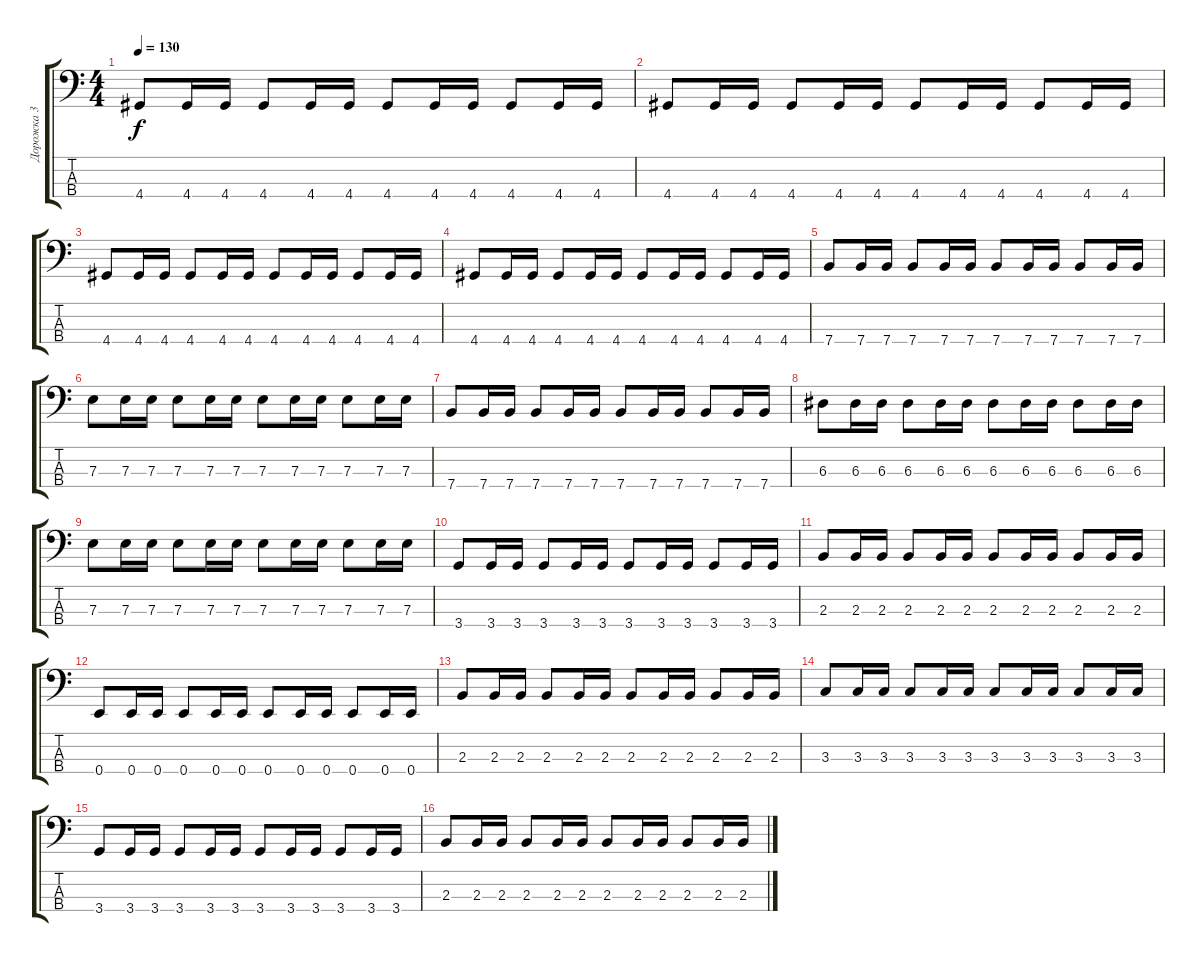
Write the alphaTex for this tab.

\track ("Дорожка 3" "Дорожка 3") {instrument electricbasspick}
\staff {score tabs}
\tuning (G2 D2 A1 E1) {hide}
\ts (4 4)
\tempo 130
\clef f4
\ks c
4.4.8{dy f} 4.4.16 4.4.16 4.4.8 4.4.16 4.4.16 4.4.8 4.4.16 4.4.16 4.4.8 4.4.16 4.4.16 |
4.4.8 4.4.16 4.4.16 4.4.8 4.4.16 4.4.16 4.4.8 4.4.16 4.4.16 4.4.8 4.4.16 4.4.16 |
4.4.8 4.4.16 4.4.16 4.4.8 4.4.16 4.4.16 4.4.8 4.4.16 4.4.16 4.4.8 4.4.16 4.4.16 |
4.4.8 4.4.16 4.4.16 4.4.8 4.4.16 4.4.16 4.4.8 4.4.16 4.4.16 4.4.8 4.4.16 4.4.16 |
7.4.8 7.4.16 7.4.16 7.4.8 7.4.16 7.4.16 7.4.8 7.4.16 7.4.16 7.4.8 7.4.16 7.4.16 |
7.3.8 7.3.16 7.3.16 7.3.8 7.3.16 7.3.16 7.3.8 7.3.16 7.3.16 7.3.8 7.3.16 7.3.16 |
7.4.8 7.4.16 7.4.16 7.4.8 7.4.16 7.4.16 7.4.8 7.4.16 7.4.16 7.4.8 7.4.16 7.4.16 |
6.3.8 6.3.16 6.3.16 6.3.8 6.3.16 6.3.16 6.3.8 6.3.16 6.3.16 6.3.8 6.3.16 6.3.16 |
7.3.8 7.3.16 7.3.16 7.3.8 7.3.16 7.3.16 7.3.8 7.3.16 7.3.16 7.3.8 7.3.16 7.3.16 |
3.4.8 3.4.16 3.4.16 3.4.8 3.4.16 3.4.16 3.4.8 3.4.16 3.4.16 3.4.8 3.4.16 3.4.16 |
2.3.8 2.3.16 2.3.16 2.3.8 2.3.16 2.3.16 2.3.8 2.3.16 2.3.16 2.3.8 2.3.16 2.3.16 |
0.4.8 0.4.16 0.4.16 0.4.8 0.4.16 0.4.16 0.4.8 0.4.16 0.4.16 0.4.8 0.4.16 0.4.16 |
2.3.8 2.3.16 2.3.16 2.3.8 2.3.16 2.3.16 2.3.8 2.3.16 2.3.16 2.3.8 2.3.16 2.3.16 |
3.3.8 3.3.16 3.3.16 3.3.8 3.3.16 3.3.16 3.3.8 3.3.16 3.3.16 3.3.8 3.3.16 3.3.16 |
3.4.8 3.4.16 3.4.16 3.4.8 3.4.16 3.4.16 3.4.8 3.4.16 3.4.16 3.4.8 3.4.16 3.4.16 |
2.3.8 2.3.16 2.3.16 2.3.8 2.3.16 2.3.16 2.3.8 2.3.16 2.3.16 2.3.8 2.3.16 2.3.16
